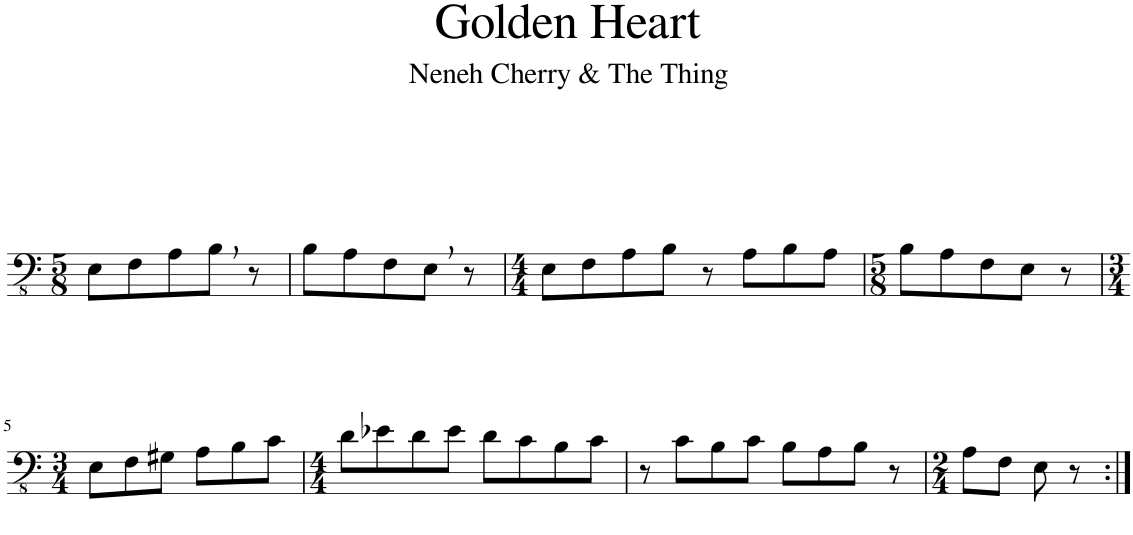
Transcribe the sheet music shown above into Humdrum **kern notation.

**kern
*part1
*staff1
*I"Acoustic Bass
*I'Bass
*clefFv4
*k[]
*M5/8
=1
8EE\L
8FF\
8AA\
8BB,\J
8r
=2
8BB\L
8AA\
8FF\
8EE,\J
8r
=3
*M4/4
8EE\L
8FF\
8AA\
8BB\J
8r
8AA\L
8BB\
8AA\J
=4
*M5/8
8BB\L
8AA\
8FF\
8EE\J
8r
!!LO:LB:g=z
=5
*M3/4
8EE\L
8FF\
8GG#X\J
8AA\L
8BB\
8C\J
=6
*M4/4
8D\L
8E-X\
8D\
8E-\J
8D\L
8C\
8BB\
8C\J
=7
8r
8C\L
8BB\
8C\J
8BB\L
8AA\
8BB\J
8r
=8
*M2/4
8AA\L
8FF\J
8EE\
8r
=:|!
*-
